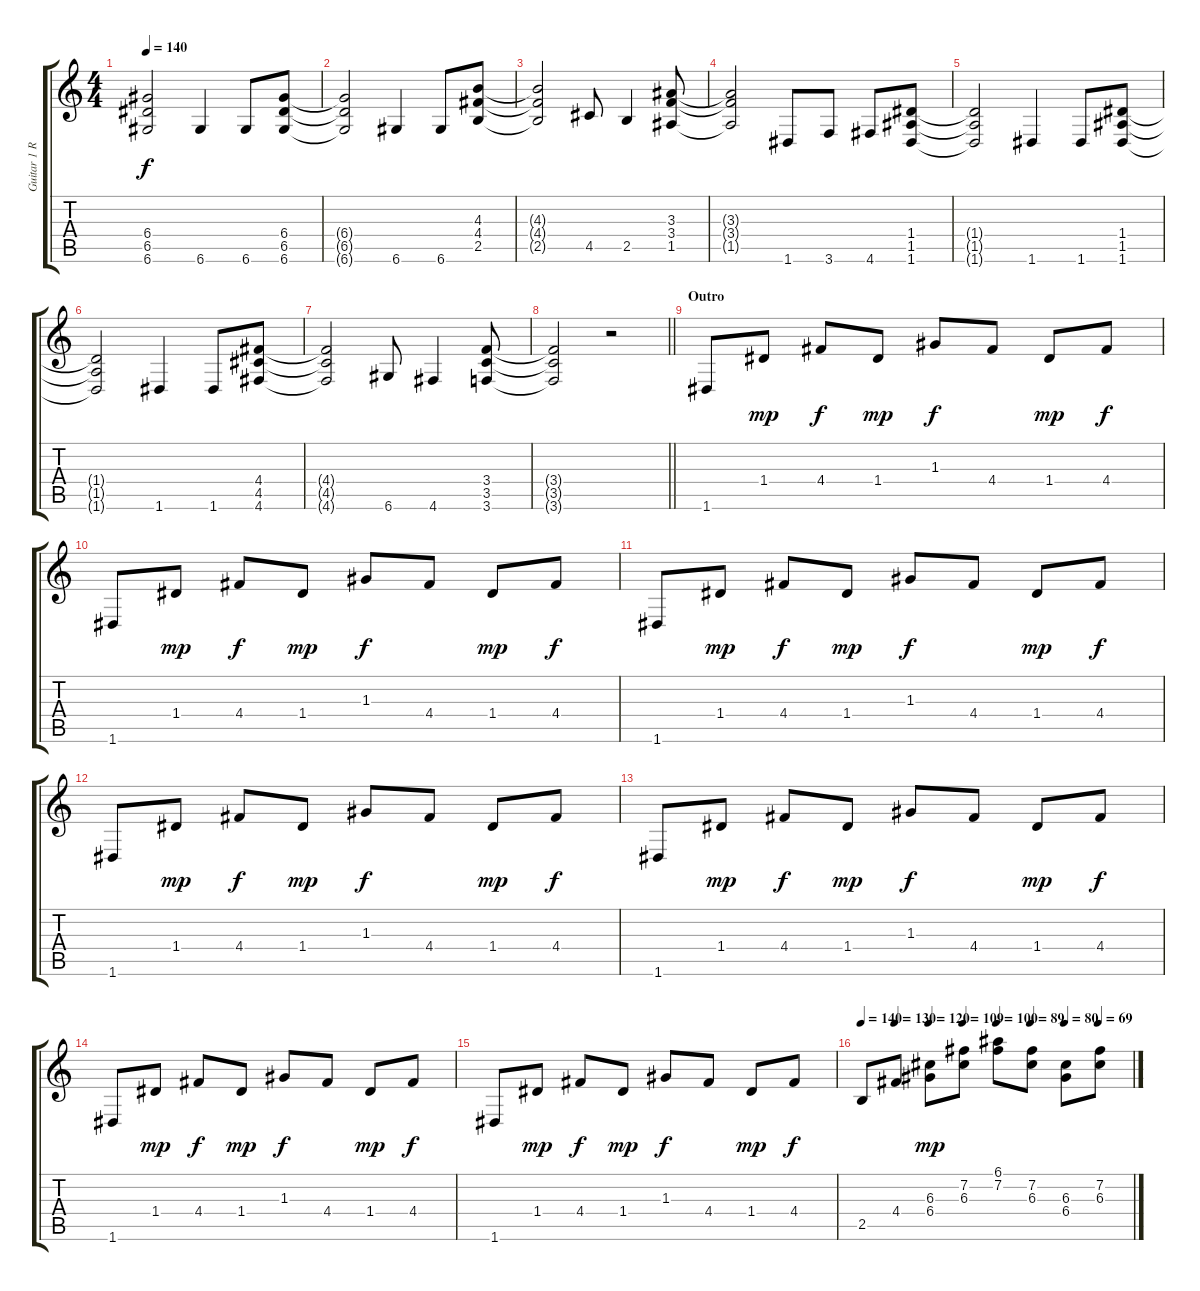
\track ("Guitar 1 Ritm" "Guitar 1 R") {instrument acousticguitarnylon}
\staff {score tabs}
\tuning (E4 B3 G3 D3 A2 D2) {hide}
\ts (4 4)
\tempo 140
\clef g2
\ks c
(6.4{t} 6.5{t} 6.6{t}).2{dy f} 6.6.4 6.6.8 (6.4 6.5 6.6).8 |
(6.4{t} 6.5{t} 6.6{t}).2 6.6.4 6.6.8 (4.3 4.4 2.5).8 |
(4.3{t} 4.4{t} 2.5{t}).2 4.5.8 2.5.4 (3.3 3.4 1.5).8 |
(3.3{t} 3.4{t} 1.5{t}).2 1.6.8 3.6.8 4.6.8 (1.4 1.5 1.6).8 |
(1.4{t} 1.5{t} 1.6{t}).2 1.6.4 1.6.8 (1.4 1.5 1.6).8 |
(1.4{t} 1.5{t} 1.6{t}).2 1.6.4 1.6.8 (4.4 4.5 4.6).8 |
(4.4{t} 4.5{t} 4.6{t}).2 6.6.8 4.6.4 (3.4 3.5 3.6).8 |
\barLineRight lightlight
(3.4{t} 3.5{t} 3.6{t}).2 r.2 |
\section ("" "Outro")
1.6.8{instrument acousticguitarsteel} 1.4.8{dy mp} 4.4.8{dy f} 1.4.8{dy mp} 1.3.8{dy f} 4.4.8 1.4.8{dy mp} 4.4.8{dy f} |
1.6.8 1.4.8{dy mp} 4.4.8{dy f} 1.4.8{dy mp} 1.3.8{dy f} 4.4.8 1.4.8{dy mp} 4.4.8{dy f} |
1.6.8 1.4.8{dy mp} 4.4.8{dy f} 1.4.8{dy mp} 1.3.8{dy f} 4.4.8 1.4.8{dy mp} 4.4.8{dy f} |
1.6.8 1.4.8{dy mp} 4.4.8{dy f} 1.4.8{dy mp} 1.3.8{dy f} 4.4.8 1.4.8{dy mp} 4.4.8{dy f} |
1.6.8 1.4.8{dy mp} 4.4.8{dy f} 1.4.8{dy mp} 1.3.8{dy f} 4.4.8 1.4.8{dy mp} 4.4.8{dy f} |
1.6.8 1.4.8{dy mp} 4.4.8{dy f} 1.4.8{dy mp} 1.3.8{dy f} 4.4.8 1.4.8{dy mp} 4.4.8{dy f} |
1.6.8 1.4.8{dy mp} 4.4.8{dy f} 1.4.8{dy mp} 1.3.8{dy f} 4.4.8 1.4.8{dy mp} 4.4.8{dy f} |
\tempo 140
\tempo (130 0.125)
\tempo (120 0.25)
\tempo (109 0.375)
\tempo (100 0.5)
\tempo (89 0.625)
\tempo (80 0.75)
\tempo (69 0.875)
2.5.8 4.4.8 (6.3 6.4).8{dy mp} (7.2 6.3).8 (6.1 7.2).8 (7.2 6.3).8 (6.3 6.4).8 (7.2 6.3).8
